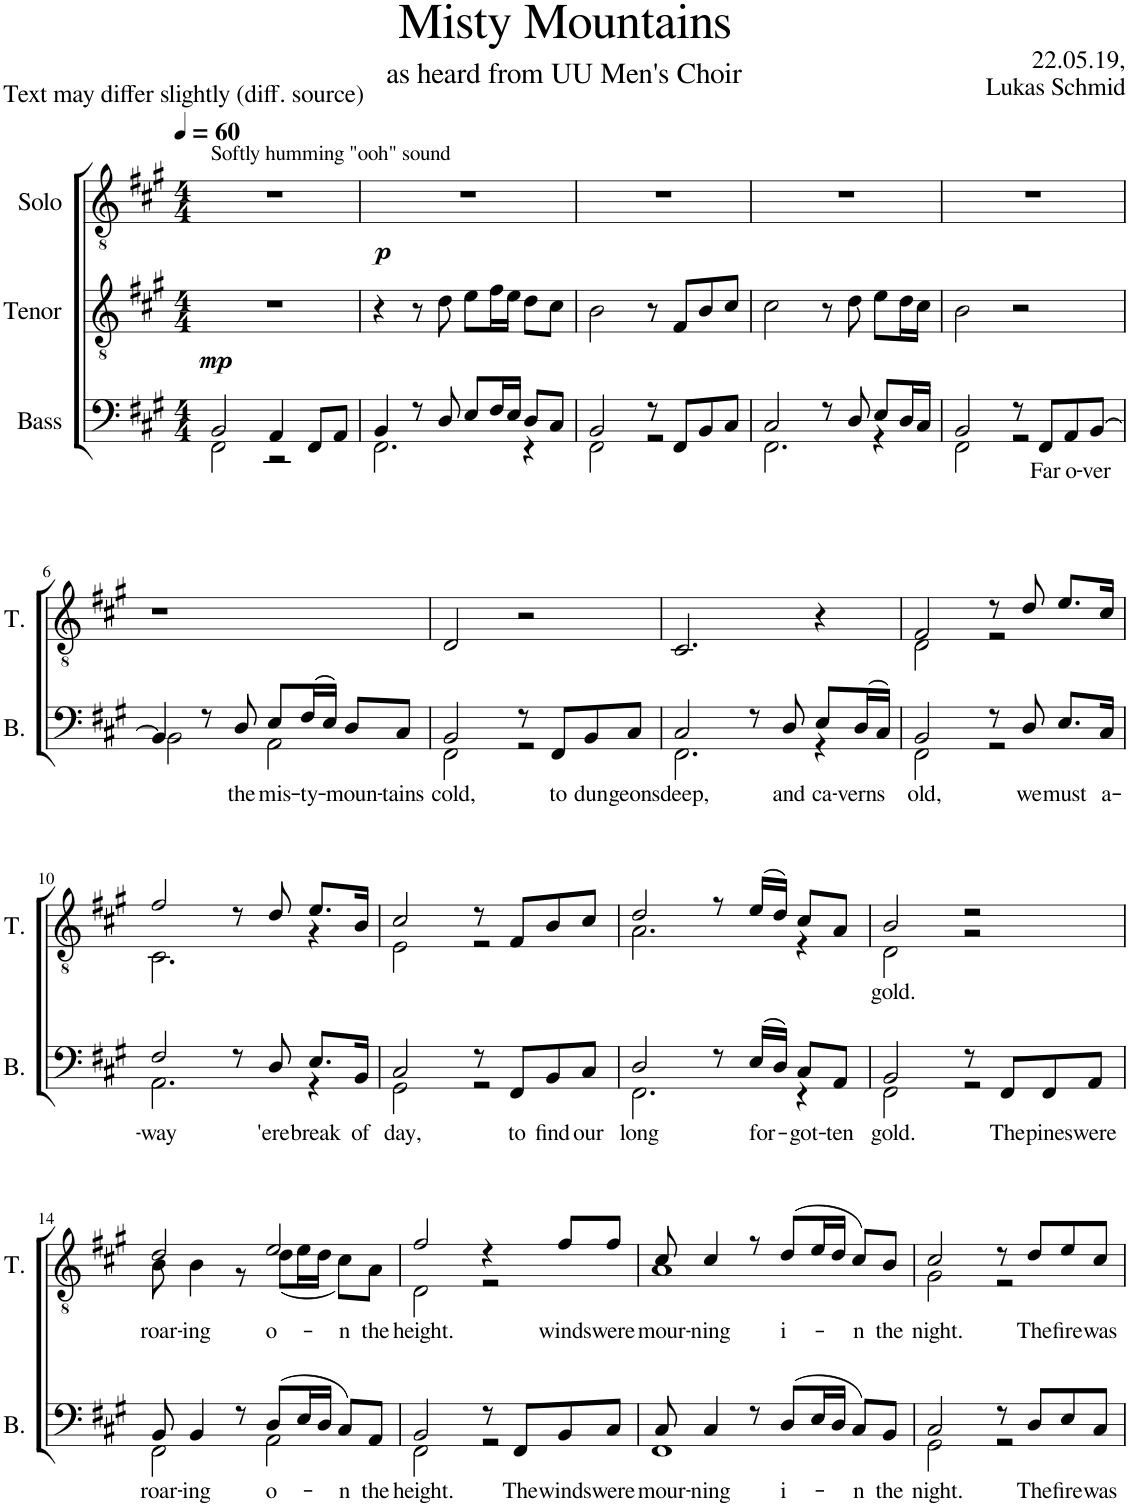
**kern	**text	**dynam	**kern	**text	**dynam	**kern
*part3	*part3	*part3	*part2	*part2	*part2	*part1
*staff3	*staff3	*staff3	*staff2	*staff2	*staff2	*staff1
*I"Bass	*	*	*I"Tenor	*	*	*I"Solo
*I'B.	*	*	*I'T.	*	*	*I'S
*clefF4	*	*	*clefGv2	*	*	*clefGv2
*k[f#c#g#]	*	*	*k[f#c#g#]	*	*	*k[f#c#g#]
*M4/4	*	*	*M4/4	*	*	*M4/4
*MM60	*	*	*MM60	*	*	*MM60
=1	=1	=1	=1	=1	=1	=1
*^	*	*	*	*	*	*
!	!	!	!	!	!	!	!LO:TX:a:t=Softly humming "ooh" sound
!	!	!	!LO:DY:a	!	!	!	!
2BB/	2FF#\	.	mp	1r	.	.	1r
4AA/	2r	.	.	.	.	.	.
8FF#/L	.	.	.	.	.	.	.
8AA/J	.	.	.	.	.	.	.
=2	=2	=2	=2	=2	=2	=2	=2
!	!	!	!	!	!	!LO:DY:a	!
4BB/	2.FF#\	.	.	4r	.	p	1r
8r	.	.	.	8r	.	.	.
8D/	.	.	.	8d\	.	.	.
8E/L	.	.	.	8e\L	.	.	.
16F#/L	.	.	.	16f#\L	.	.	.
16E/JJ	.	.	.	16e\JJ	.	.	.
8D/L	4r	.	.	8d\L	.	.	.
8C#/J	.	.	.	8c#\J	.	.	.
=3	=3	=3	=3	=3	=3	=3	=3
2BB/	2FF#\	.	.	2B\	.	.	1r
8r	2r	.	.	8r	.	.	.
8FF#/L	.	.	.	8F#/L	.	.	.
8BB/	.	.	.	8B/	.	.	.
8C#/J	.	.	.	8c#/J	.	.	.
=4	=4	=4	=4	=4	=4	=4	=4
2C#/	2.FF#\	.	.	2c#\	.	.	1r
8r	.	.	.	8r	.	.	.
8D/	.	.	.	8d\	.	.	.
8E/L	4r	.	.	8e\L	.	.	.
16D/L	.	.	.	16d\L	.	.	.
16C#/JJ	.	.	.	16c#\JJ	.	.	.
=5	=5	=5	=5	=5	=5	=5	=5
2BB/	2FF#\	.	.	2B\	.	.	1r
8r	2r	.	.	2r	.	.	.
!	!	!LO:LY:b	!	!	!	!	!
8FF#/L	.	Far	.	.	.	.	.
!	!	!LO:LY:b	!	!	!	!	!
8AA/	.	o-	.	.	.	.	.
!	!	!LO:LY:b	!	!	!	!	!
[8BB/J	.	-ver	.	.	.	.	.
!!LO:LB:g=z
=6	=6	=6	=6	=6	=6	=6	=6
4BB/]	2BB\	.	.	1r	.	.	1r
8r	.	.	.	.	.	.	.
!	!	!LO:LY:b	!	!	!	!	!
8D/	.	the	.	.	.	.	.
!	!	!LO:LY:b	!	!	!	!	!
8E/L	2AA\	mis-	.	.	.	.	.
!	!	!LO:LY:b	!	!	!	!	!
(16F#/L	.	-ty-	.	.	.	.	.
16E/JJ)	.	.	.	.	.	.	.
!	!	!LO:LY:b	!	!	!	!	!
8D/L	.	moun-	.	.	.	.	.
!	!	!LO:LY:b	!	!	!	!	!
8C#/J	.	-tains	.	.	.	.	.
=7	=7	=7	=7	=7	=7	=7	=7
!	!	!LO:LY:b	!	!	!	!	!
2BB/	2FF#\	cold,	.	2D/	.	.	1r
8r	2r	.	.	2r	.	.	.
!	!	!LO:LY:b	!	!	!	!	!
8FF#/L	.	to	.	.	.	.	.
!	!	!LO:LY:b	!	!	!	!	!
8BB/	.	dun	.	.	.	.	.
!	!	!LO:LY:b	!	!	!	!	!
8C#/J	.	geons	.	.	.	.	.
=8	=8	=8	=8	=8	=8	=8	=8
!	!	!LO:LY:b	!	!	!	!	!
2C#/	2.FF#\	deep,	.	2.C#/	.	.	1r
8r	.	.	.	.	.	.	.
!	!	!LO:LY:b	!	!	!	!	!
8D/	.	and	.	.	.	.	.
!	!	!LO:LY:b	!	!	!	!	!
8E/L	4r	ca-	.	4r	.	.	.
!	!	!LO:LY:b	!	!	!	!	!
(16D/L	.	-verns	.	.	.	.	.
16C#/JJ)	.	.	.	.	.	.	.
=9	=9	=9	=9	=9	=9	=9	=9
!	!	!LO:LY:b	!	!	!	!	!
*	*	*	*	*^	*	*	*
2BB/	2FF#\	old,	.	2F#/	2D\	.	.	1r
8r	2r	.	.	8r	2r	.	.	.
!	!	!LO:LY:b	!	!	!	!	!	!
8D/	.	we	.	8d/	.	.	.	.
!	!	!LO:LY:b	!	!	!	!	!	!
8.E/L	.	must	.	8.e/L	.	.	.	.
!	!	!LO:LY:b	!	!	!	!	!	!
16C#/Jk	.	a-	.	16c#/Jk	.	.	.	.
!!LO:LB:g=z
=10	=10	=10	=10	=10	=10	=10	=10	=10
!	!	!LO:LY:b	!	!	!	!	!	!
2F#/	2.AA\	-way	.	2f#/	2.C#\	.	.	1r
8r	.	.	.	8r	.	.	.	.
!	!	!LO:LY:b	!	!	!	!	!	!
8D/	.	'ere	.	8d/	.	.	.	.
!	!	!LO:LY:b	!	!	!	!	!	!
8.E/L	4r	break	.	8.e/L	4r	.	.	.
!	!	!LO:LY:b	!	!	!	!	!	!
16BB/Jk	.	of	.	16B/Jk	.	.	.	.
=11	=11	=11	=11	=11	=11	=11	=11	=11
!	!	!LO:LY:b	!	!	!	!	!	!
2C#/	2GG#\	day,	.	2c#/	2E\	.	.	1r
8r	2r	.	.	8r	2r	.	.	.
!	!	!LO:LY:b	!	!	!	!	!	!
8FF#/L	.	to	.	8F#/L	.	.	.	.
!	!	!LO:LY:b	!	!	!	!	!	!
8BB/	.	find	.	8B/	.	.	.	.
!	!	!LO:LY:b	!	!	!	!	!	!
8C#/J	.	our	.	8c#/J	.	.	.	.
=12	=12	=12	=12	=12	=12	=12	=12	=12
!	!	!LO:LY:b	!	!	!	!	!	!
2D/	2.FF#\	long	.	2d/	2.A\	.	.	1r
8r	.	.	.	8r	.	.	.	.
!	!	!LO:LY:b	!	!	!	!	!	!
(16E/LL	.	for-	.	(16e/LL	.	.	.	.
16D/JJ)	.	.	.	16d/JJ)	.	.	.	.
!	!	!LO:LY:b	!	!	!	!	!	!
8C#/L	4r	-got-	.	8c#/L	4r	.	.	.
!	!	!LO:LY:b	!	!	!	!	!	!
8AA/J	.	-ten	.	8A/J	.	.	.	.
=13	=13	=13	=13	=13	=13	=13	=13	=13
!	!	!LO:LY:b	!	!	!	!LO:LY:b	!	!
2BB/	2FF#\	gold.	.	2B/	2D\	gold.	.	1r
8r	2r	.	.	2r	2r	.	.	.
!	!	!LO:LY:b	!	!	!	!	!	!
8FF#/L	.	The	.	.	.	.	.	.
!	!	!LO:LY:b	!	!	!	!	!	!
8FF#/	.	pines	.	.	.	.	.	.
!	!	!LO:LY:b	!	!	!	!	!	!
8AA/J	.	were	.	.	.	.	.	.
!!LO:LB:g=z
=14	=14	=14	=14	=14	=14	=14	=14	=14
!	!	!LO:LY:b	!	!	!	!LO:LY:b	!	!
8BB/	2FF#\	roar-	.	2d/	8B\	roar-	.	1r
!	!	!LO:LY:b	!	!	!	!LO:LY:b	!	!
4BB/	.	-ing	.	.	4B\	-ing	.	.
8r	.	.	.	.	8r	.	.	.
!	!	!LO:LY:b	!	!	!	!LO:LY:b	!	!
(8D/L	2AA\	o-	.	2e/	(8d\L	o-	.	.
16E/L	.	.	.	.	16e\L	.	.	.
16D/JJ	.	.	.	.	16d\JJ	.	.	.
!	!	!LO:LY:b	!	!	!	!LO:LY:b	!	!
8C#/L)	.	-n	.	.	8c#\L)	-n	.	.
!	!	!LO:LY:b	!	!	!	!LO:LY:b	!	!
8AA/J	.	the	.	.	8A\J	the	.	.
=15	=15	=15	=15	=15	=15	=15	=15	=15
!	!	!LO:LY:b	!	!	!	!LO:LY:b	!	!
2BB/	2FF#\	height.	.	2f#/	2D\	height.	.	1r
8r	2r	.	.	4r	2r	.	.	.
!	!	!LO:LY:b	!	!	!	!	!	!
8FF#/L	.	The	.	.	.	.	.	.
!	!	!LO:LY:b	!	!	!	!LO:LY:b	!	!
8BB/	.	winds	.	8f#/L	.	winds	.	.
!	!	!LO:LY:b	!	!	!	!LO:LY:b	!	!
8C#/J	.	were	.	8f#/J	.	were	.	.
=16	=16	=16	=16	=16	=16	=16	=16	=16
!	!	!LO:LY:b	!	!	!	!LO:LY:b	!	!
8C#/	1FF#	mour-	.	8c#/	1A	mour-	.	1r
!	!	!LO:LY:b	!	!	!	!LO:LY:b	!	!
4C#/	.	ning	.	4c#/	.	ning	.	.
8r	.	.	.	8r	.	.	.	.
!	!	!LO:LY:b	!	!	!	!LO:LY:b	!	!
(8D/L	.	i-	.	(8d/L	.	i-	.	.
16E/L	.	.	.	16e/L	.	.	.	.
16D/JJ	.	.	.	16d/JJ	.	.	.	.
!	!	!LO:LY:b	!	!	!	!LO:LY:b	!	!
8C#/L)	.	n	.	8c#/L)	.	-n	.	.
!	!	!LO:LY:b	!	!	!	!LO:LY:b	!	!
8BB/J	.	the	.	8B/J	.	the	.	.
=17	=17	=17	=17	=17	=17	=17	=17	=17
!	!	!LO:LY:b	!	!	!	!LO:LY:b	!	!
2C#/	2GG#\	night.	.	2c#/	2G#\	night.	.	1r
8r	2r	.	.	8r	2r	.	.	.
!	!	!LO:LY:b	!	!	!	!LO:LY:b	!	!
8D/L	.	The	.	8d/L	.	The	.	.
!	!	!LO:LY:b	!	!	!	!LO:LY:b	!	!
8E/	.	fire	.	8e/	.	fire	.	.
!	!	!LO:LY:b	!	!	!	!LO:LY:b	!	!
8C#/J	.	was	.	8c#/J	.	was	.	.
*v	*v	*	*	*	*	*	*	*
*	*	*	*v	*v	*	*	*
=	=	=	=	=	=	=
*-	*-	*-	*-	*-	*-	*-
